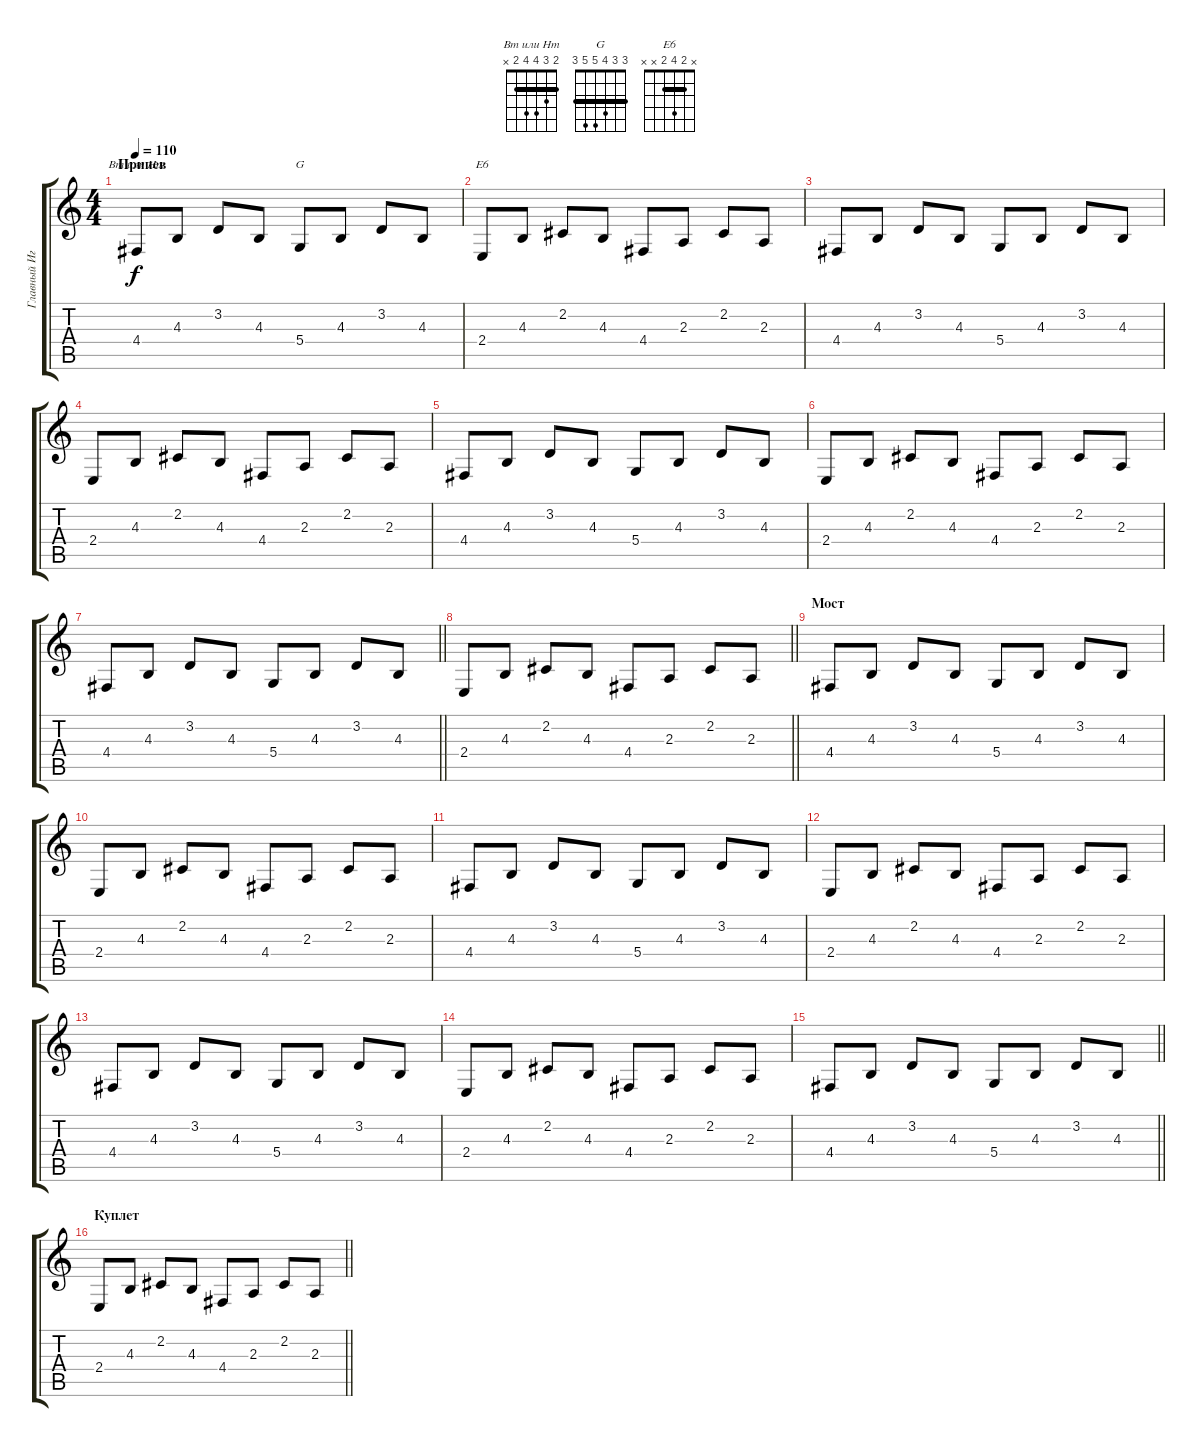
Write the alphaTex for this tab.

\track ("Главный Игрок" "Главный Иг") {instrument brightacousticpiano}
\staff {score tabs}
\tuning (E4 B3 G3 D3 A2 E2) {hide}
\chord ("Bm или Hm" 2 3 4 4 2 x) {barre 2}
\chord ("G" 3 3 4 5 5 3) {barre 3}
\chord ("E6" x 2 4 2 x x) {barre 2}
\ts (4 4)
\section ("" "Припев ")
\tempo 110
\clef g2
\ks c
4.4.8{ch "Bm или Hm" dy f} 4.3.8 3.2.8 4.3.8 5.4.8{ch "G"} 4.3.8 3.2.8 4.3.8 |
2.4.8{ch "E6"} 4.3.8 2.2.8 4.3.8 4.4.8 2.3.8 2.2.8 2.3.8 |
4.4.8 4.3.8 3.2.8 4.3.8 5.4.8 4.3.8 3.2.8 4.3.8 |
2.4.8 4.3.8 2.2.8 4.3.8 4.4.8 2.3.8 2.2.8 2.3.8 |
4.4.8 4.3.8 3.2.8 4.3.8 5.4.8 4.3.8 3.2.8 4.3.8 |
2.4.8 4.3.8 2.2.8 4.3.8 4.4.8 2.3.8 2.2.8 2.3.8 |
\barLineRight lightlight
4.4.8 4.3.8 3.2.8 4.3.8 5.4.8 4.3.8 3.2.8 4.3.8 |
\barLineRight lightlight
2.4.8 4.3.8 2.2.8 4.3.8 4.4.8 2.3.8 2.2.8 2.3.8 |
\section ("" "Мост")
4.4.8 4.3.8 3.2.8 4.3.8 5.4.8 4.3.8 3.2.8 4.3.8 |
2.4.8 4.3.8 2.2.8 4.3.8 4.4.8 2.3.8 2.2.8 2.3.8 |
4.4.8 4.3.8 3.2.8 4.3.8 5.4.8 4.3.8 3.2.8 4.3.8 |
2.4.8 4.3.8 2.2.8 4.3.8 4.4.8 2.3.8 2.2.8 2.3.8 |
4.4.8 4.3.8 3.2.8 4.3.8 5.4.8 4.3.8 3.2.8 4.3.8 |
2.4.8 4.3.8 2.2.8 4.3.8 4.4.8 2.3.8 2.2.8 2.3.8 |
\barLineRight lightlight
4.4.8 4.3.8 3.2.8 4.3.8 5.4.8 4.3.8 3.2.8 4.3.8 |
\section ("" "Куплет")
\barLineRight lightlight
2.4.8 4.3.8 2.2.8 4.3.8 4.4.8 2.3.8 2.2.8 2.3.8
